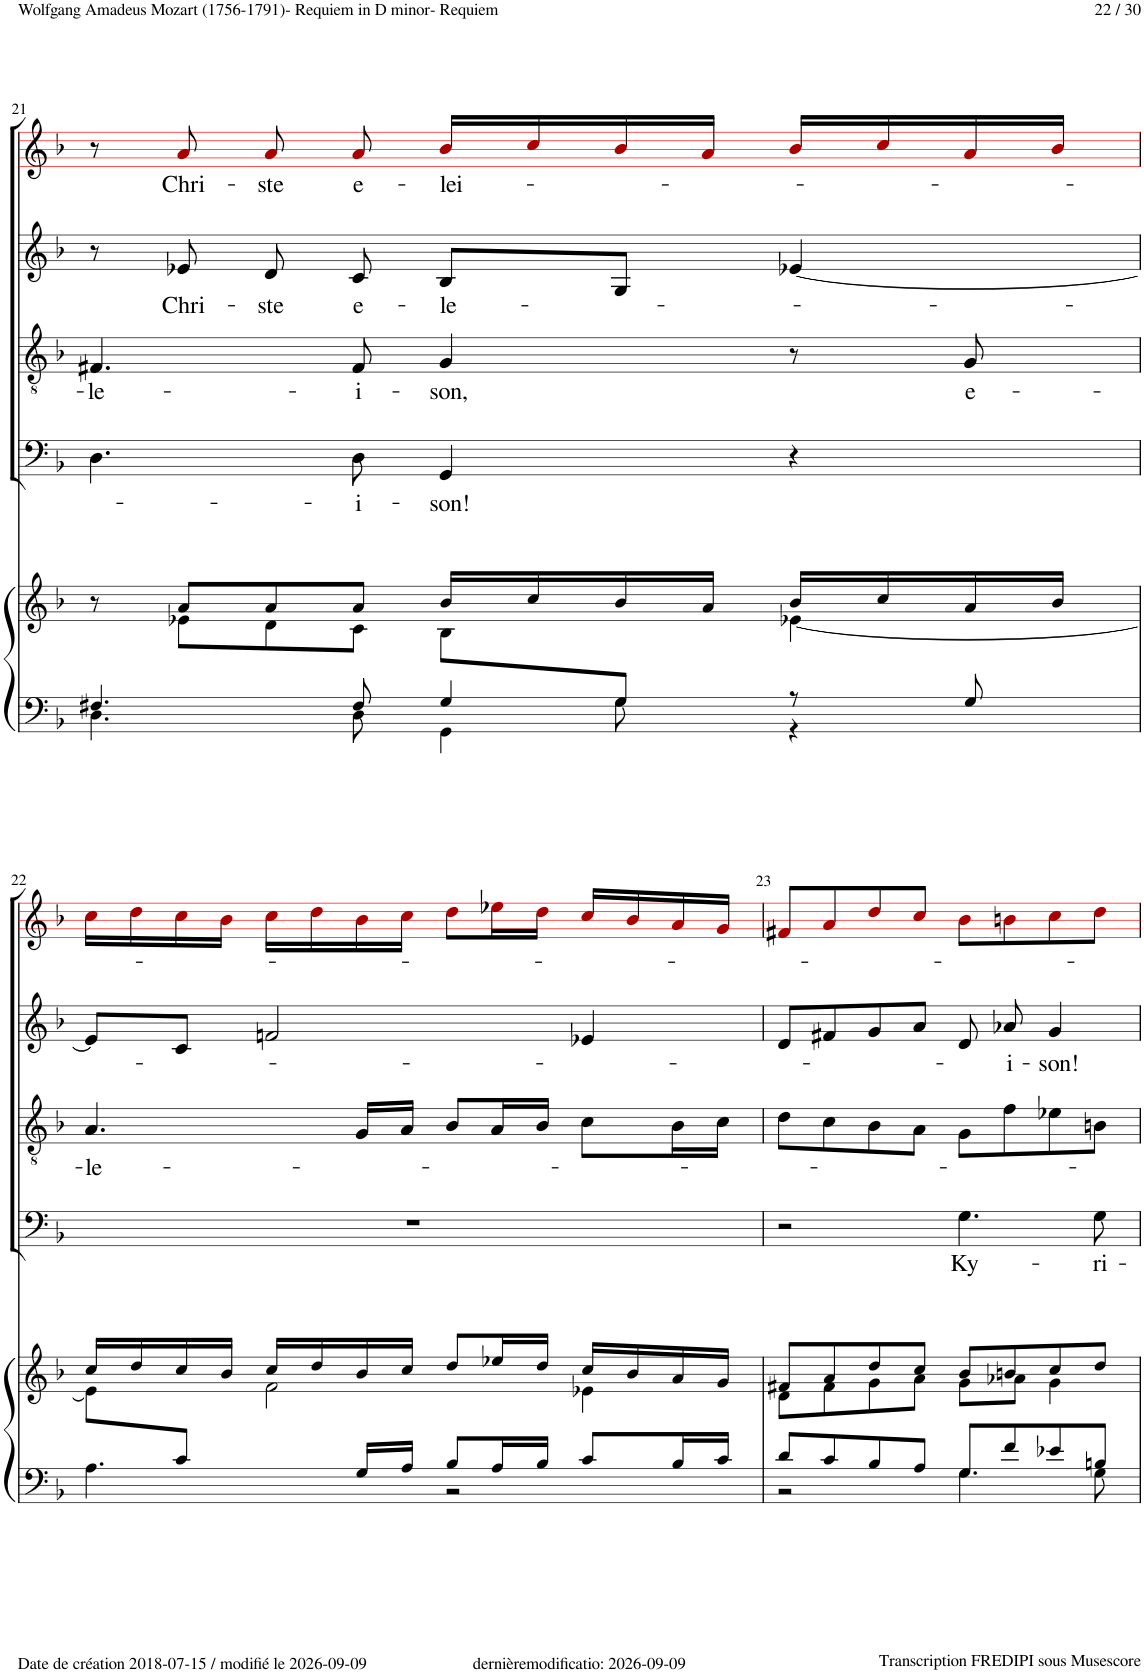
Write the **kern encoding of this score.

**kern	**kern	**kern	**text	**kern	**text	**kern	**text	**kern	**text
*part5	*part5	*part4	*part4	*part3	*part3	*part2	*part2	*part1	*part1
*staff6	*staff5	*staff4	*staff4	*staff3	*staff3	*staff2	*staff2	*staff1	*staff1
*I"Piano	*	*I"Basso Chorus	*	*I"Tenor Chorus	*	*I"Alto Chorus	*	*I"Soprano Chorus	*
*I'Pno	*	*I'Ch	*	*I'Ch	*	*I'Ch	*	*	*
!!LO:PB:g=z
*clefF4	*clefG2	*clefF4	*	*clefGv2	*	*clefG2	*	*clefG2	*
*	*	*	*	*	*	*	*	*ITrd1c2	*
*k[b-]	*k[b-]	*k[b-]	*	*k[b-]	*	*k[b-]	*	*k[b-]	*
*M4/4	*M4/4	*M4/4	*	*M4/4	*	*M4/4	*	*M4/4	*
*met(c)	*met(c)	*met(c)	*	*met(c)	*	*met(c)	*	*met(c)	*
=21	=21	=21	=21	=21	=21	=21	=21	=21	=21
*^	*^	*	*	*	*	*	*	*	*
*	*^	*	*	*	*	*	*	*	*	*	*
*	*	*^	*	*	*	*	*	*	*	*	*	*
!	!	!	!	!	!	!	!	!	!LO:LY:b	!	!	!	!
8ryy	4.F#X/	4.D\	8ryy	8r	8ryy	4.D!\	.	4.F#X!/	-le-	8r	.	8r	.
!	!	!	!	!	!	!	!	!	!	!	!LO:LY:b	!	!LO:LY:b
*	*	*v	*v	*	*	*	*	*	*	*	*	*	*
.	.	.	8a/L	8e-X\L	.	.	.	.	8e-X!/	Chri-	8a!i/	Chri-
!	!	!	!	!	!	!	!	!	!	!LO:LY:b	!	!LO:LY:b
.	.	.	8a/	8d\	.	.	.	.	8d!/	-ste	8a!i/	-ste
!	!	!	!	!	!	!LO:LY:b	!	!LO:LY:b	!	!LO:LY:b	!	!LO:LY:b
.	8F#/	8D\	8a/J	8c\J	8D!\	-i-	8F#!/	-i-	8c!/	e-	8a!i/	e-
!	!	!	!	!	!	!LO:LY:b	!	!LO:LY:b	!	!LO:LY:b	!	!LO:LY:b
.	4G/	4GG\	16b-/LL	8B-\L	4GG!/	-son!	4G!/	-son,	8B-!/L	-le-	16b-!i/LL	-lei-
.	.	.	16cc/	.	.	.	.	.	.	.	16cc!i/	.
*	*	*^	*	*	*	*	*	*	*	*	*	*
8G/J	.	.	8G\	16b-/	8ryy	.	.	.	.	8G!/J	.	16b-!i/	.
.	.	.	.	16a/JJ	.	.	.	.	.	.	.	16a!i/JJ	.
4ryy	8r	4r	4ryy	16b-/LL	[4e-X\	4r	.	8r	.	[4e-X!/	.	16b-!i/LL	.
.	.	.	.	16cc/	.	.	.	.	.	.	.	16cc!i/	.
!	!	!	!	!	!	!	!	!	!LO:LY:b	!	!	!	!
.	8G/	.	.	16a/	.	.	.	8G!/	e-	.	.	16a!i/	.
.	.	.	.	16b-/JJ	.	.	.	.	.	.	.	16b-!i/JJ	.
*	*	*v	*v	*	*	*	*	*	*	*	*	*	*
!!LO:LB:g=z
=22	=22	=22	=22	=22	=22	=22	=22	=22	=22	=22	=22	=22
!	!	!	!	!	!	!	!	!LO:LY:b	!	!	!	!
8ryy	4.A\	8ryy	16cc/LL	8e-\L]	1r	.	4.A!/	-le-	8e-!/L]	.	16cc!i\LL	.
.	.	.	16dd/	.	.	.	.	.	.	.	16dd!i\	.
8c/J	.	8ryy	16cc/	8ryy	.	.	.	.	8c!/J	.	16cc!i\	.
.	.	.	16b-/JJ	.	.	.	.	.	.	.	16b-!i\JJ	.
2.ryy	.	4ryy	16cc/LL	2f\	.	.	.	.	2fn!/	.	16cc!i\LL	.
.	.	.	16dd/	.	.	.	.	.	.	.	16dd!i\	.
.	16G/LL	.	16b-/	.	.	.	16G!/LL	.	.	.	16b-!i\	.
.	16A/JJ	.	16cc/JJ	.	.	.	16A!/JJ	.	.	.	16cc!i\JJ	.
.	8B-/L	2r	8dd/L	.	.	.	8B-!/L	.	.	.	8dd!i\L	.
.	16A/L	.	16ee-X/L	.	.	.	16A!/L	.	.	.	16ee-X!i\L	.
.	16B-/JJ	.	16dd/JJ	.	.	.	16B-!/JJ	.	.	.	16dd!i\JJ	.
.	8c/L	.	16cc/LL	4e-X\	.	.	8c!\L	.	4e-X!/	.	16cc!i/LL	.
.	.	.	16b-/	.	.	.	.	.	.	.	16b-!i/	.
.	16B-/L	.	16a/	.	.	.	16B-!\L	.	.	.	16a!i/	.
.	16c/JJ	.	16g/JJ	.	.	.	16c!\JJ	.	.	.	16g!i/JJ	.
*	*v	*v	*	*	*	*	*	*	*	*	*	*
=23	=23	=23	=23	=23	=23	=23	=23	=23	=23	=23	=23
8d/L	2r	8f#X/L	8d\L	2r	.	8d!\L	.	8d!/L	.	8f#X!i/L	.
8c/	.	8a/	8f#\	.	.	8c!\	.	8f#X!/	.	8a!i/	.
8B-/	.	8dd/	8g\	.	.	8B-!\	.	8g!/	.	8dd!i/	.
8A/J	.	8cc/J	8a\J	.	.	8A!\J	.	8a!/J	.	8cc!i/J	.
!	!LO:N:head=solid	!	!	!	!LO:LY:b	!	!	!	!	!	!
8G/L	4.G\	8b-/L	8g\L	4.G!\	Ky-	8G!\L	.	8d!/	.	8b-!i\L	.
!	!	!	!	!	!	!	!	!	!LO:LY:b	!	!
8f/	.	8bn/	8a-X\J	.	.	8f!\	.	8a-X!/	-i-	8bn!i\	.
!	!	!	!	!	!	!	!	!	!LO:LY:b	!	!
8e-X/	.	8cc/	4g\	.	.	8e-X!\	.	4g!/	-son!	8cc!i\	.
!	!	!	!	!	!LO:LY:b	!	!	!	!	!	!
8Bn/J	8G\	8dd/J	.	8G!\	-ri-	8Bn!\J	.	.	.	8dd!i\J	.
*v	*v	*	*	*	*	*	*	*	*	*	*
*	*v	*v	*	*	*	*	*	*	*	*
=	=	=	=	=	=	=	=	=	=
*-	*-	*-	*-	*-	*-	*-	*-	*-	*-
